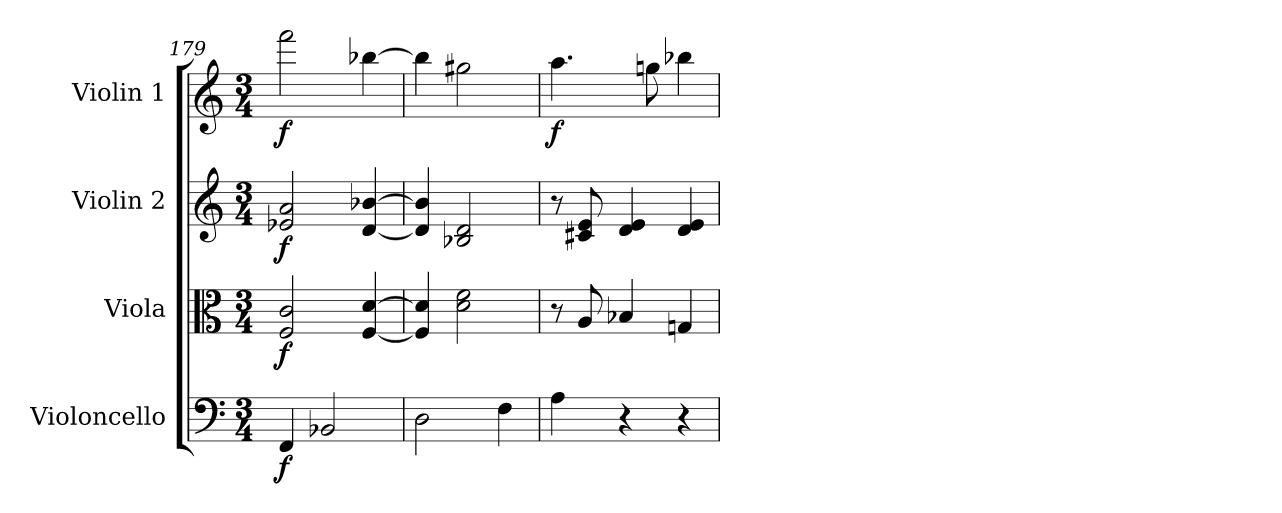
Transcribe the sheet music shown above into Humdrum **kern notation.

**kern	**dynam	**kern	**dynam	**kern	**dynam	**kern	**dynam
*part4	*part4	*part3	*part3	*part2	*part2	*part1	*part1
*staff4	*staff4	*staff3	*staff3	*staff2	*staff2	*staff1	*staff1
*I"Violoncello	*	*I"Viola	*	*I"Violin 2	*	*I"Violin 1	*
*I'Vc	*	*I'Vla	*	*I'Vln	*	*I'Vln	*
*clefF4	*	*clefC3	*	*clefG2	*	*clefG2	*
*k[]	*	*k[]	*	*k[]	*	*k[]	*
*M3/4	*	*M3/4	*	*M3/4	*	*M3/4	*
=179	=179	=179	=179	=179	=179	=179	=179
!	!LO:DY:b	!	!LO:DY:b	!	!LO:DY:b	!	!LO:DY:b
4FF/	f	2F/ 2c/	f	2e-X/ 2a/	f	2fff\	f
2BB-X/	.	.	.	.	.	.	.
.	.	[4F/ [4d/	.	[4d/ [4b-X/	.	[4bb-X\	.
=180	=180	=180	=180	=180	=180	=180	=180
2D\	.	4F/] 4d/]	.	4d/] 4b-/]	.	4bb-\]	.
.	.	2d\ 2f\	.	2B-X/ 2d/	.	2gg#X\	.
4F\	.	.	.	.	.	.	.
=181	=181	=181	=181	=181	=181	=181	=181
!	!	!	!	!	!	!	!LO:DY:b
4A\	.	8r	.	8r	.	4.aa\	f
.	.	8A/	.	8c#X/ 8e/	.	.	.
4r	.	4B-X/	.	4d/ 4e/	.	.	.
.	.	.	.	.	.	8ggn\	.
4r	.	4Gn/	.	4d/ 4e/	.	4bb-X\	.
=	=	=	=	=	=	=	=
*-	*-	*-	*-	*-	*-	*-	*-
